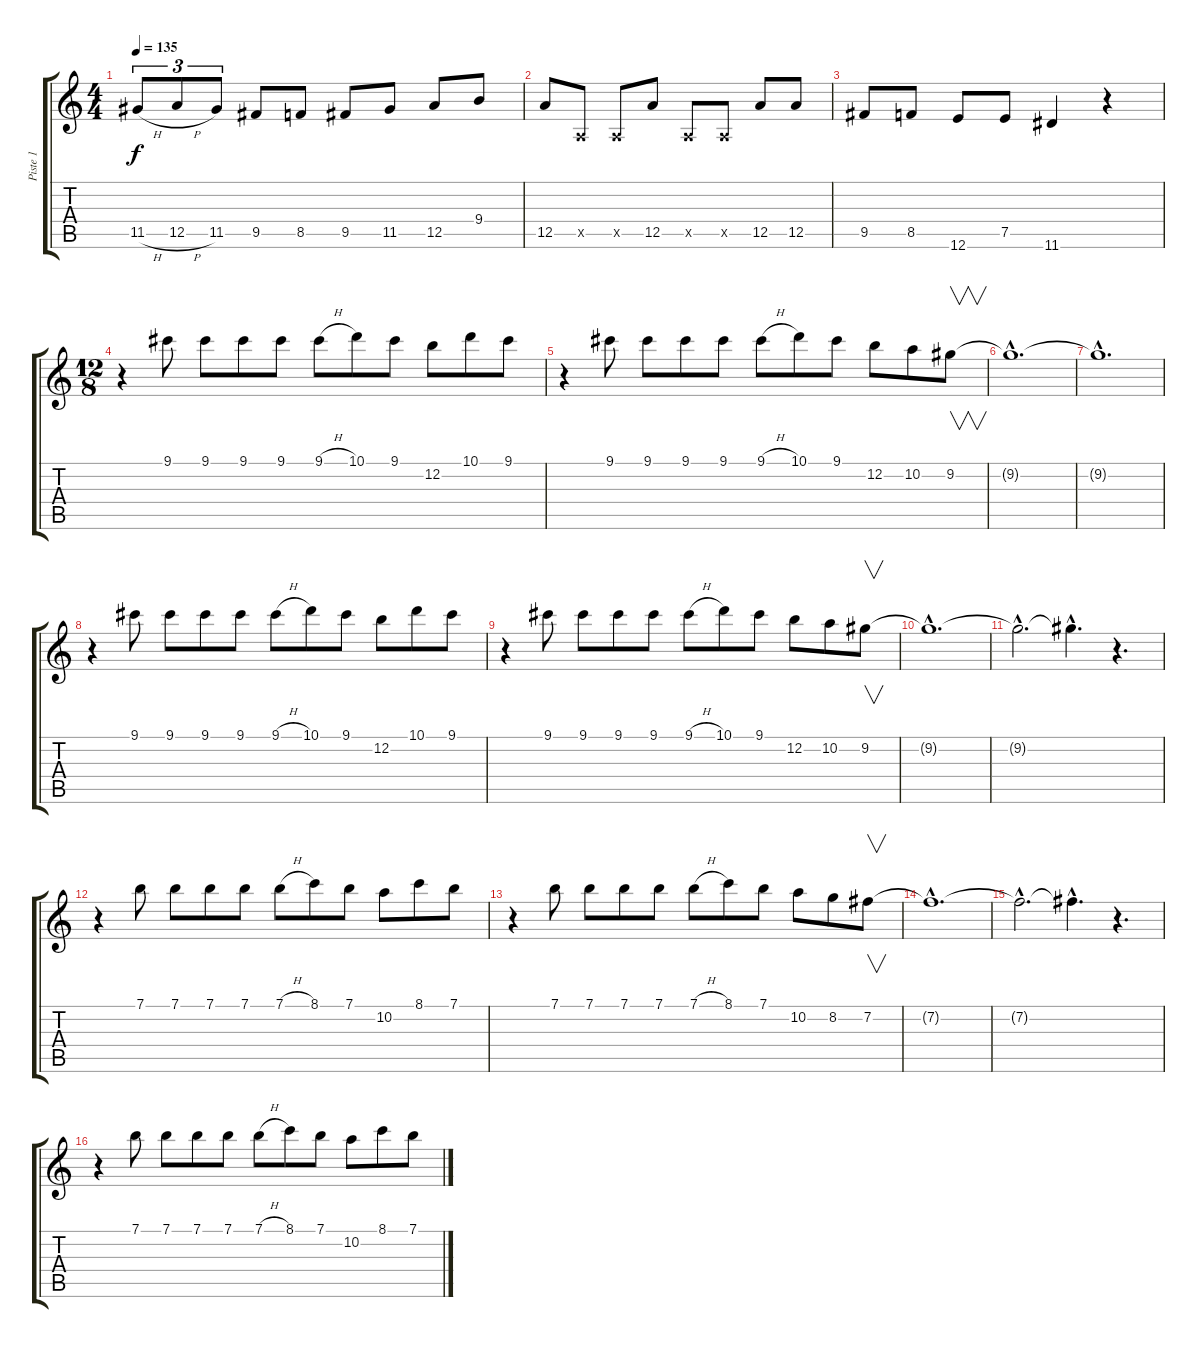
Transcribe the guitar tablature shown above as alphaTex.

\track ("Piste 1" "Piste 1") {instrument electricguitarjazz}
\staff {score tabs}
\tuning (E4 B3 G3 D3 A2 E2) {hide}
\ts (4 4)
\tempo 135
\clef g2
\ks c
11.5{h}.8{tu (3 2) dy f} 12.5{h}.8{tu (3 2)} 11.5.8{tu (3 2)} 9.5.8 8.5.8 9.5.8 11.5.8 12.5.8 9.4.8 |
12.5.8 0.5{x}.8 0.5{x}.8 12.5.8 0.5{x}.8 0.5{x}.8 12.5.8 12.5.8 |
9.5.8 8.5.8 12.6.8 7.5.8 11.6.4 r.4 |
\ts (12 8)
r.4 9.1.8 9.1.8 9.1.8 9.1.8 9.1{h}.8 10.1.8 9.1.8 12.2.8 10.1.8 9.1.8 |
r.4 9.1.8 9.1.8 9.1.8 9.1.8 9.1{h}.8 10.1.8 9.1.8 12.2.8 10.2.8 9.2.8{v} |
9.2{hac t}.1{d} |
9.2{hac t}.1{d} |
r.4 9.1.8 9.1.8 9.1.8 9.1.8 9.1{h}.8 10.1.8 9.1.8 12.2.8 10.1.8 9.1.8 |
r.4 9.1.8 9.1.8 9.1.8 9.1.8 9.1{h}.8 10.1.8 9.1.8 12.2.8 10.2.8 9.2.8{v} |
9.2{hac t}.1{d} |
9.2{hac t}.2{d} 9.2{hac t}.4{d} r.4{d} |
r.4 7.1.8 7.1.8 7.1.8 7.1.8 7.1{h}.8 8.1.8 7.1.8 10.2.8 8.1.8 7.1.8 |
r.4 7.1.8 7.1.8 7.1.8 7.1.8 7.1{h}.8 8.1.8 7.1.8 10.2.8 8.2.8 7.2.8{v} |
7.2{hac t}.1{d} |
7.2{hac t}.2{d} 7.2{hac t}.4{d} r.4{d} |
r.4 7.1.8 7.1.8 7.1.8 7.1.8 7.1{h}.8 8.1.8 7.1.8 10.2.8 8.1.8 7.1.8
